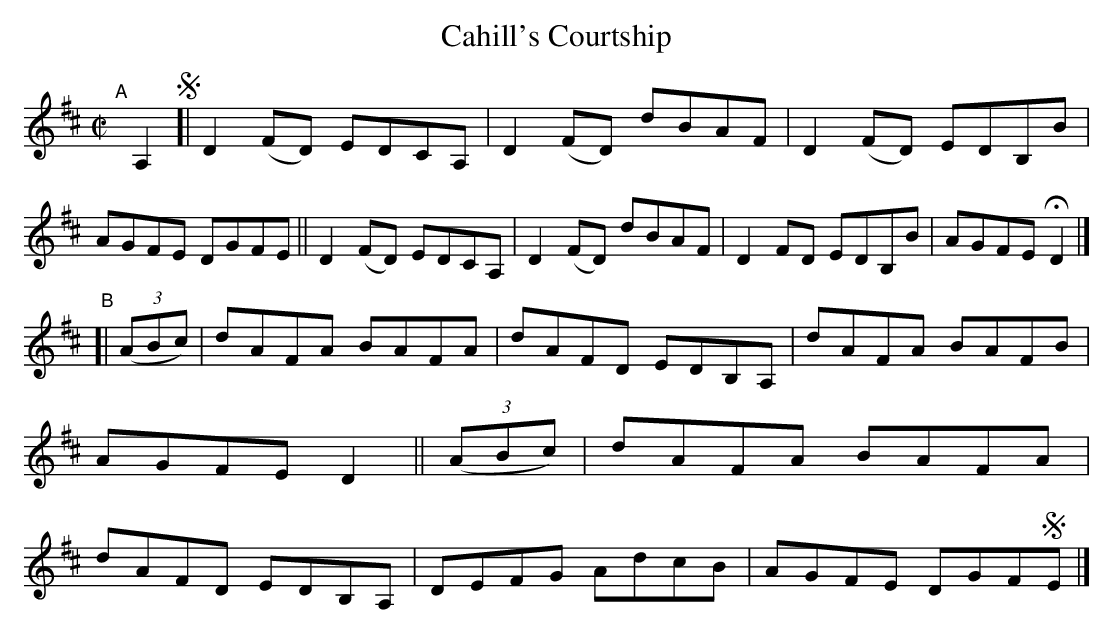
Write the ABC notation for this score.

X:1
T: Cahill's Courtship
M: C|
L: 1/8
K: D
"^A"[|] A,2 !segno!\
[| D2(FD) EDCA, | D2(FD) dBAF | D2(FD) EDB,B | AGFE DGFE \
|| D2(FD) EDCA, | D2(FD) dBAF | D2FD   EDB,B | AGFE HD2 |]
"^B"\
[| (3(ABc) | dAFA BAFA | dAFD EDB,A, | dAFA BAFB | AGFE D2 \
|| (3(ABc) | dAFA BAFA | dAFD EDB,A, | DEFG AdcB | AGFE DGF!segno!E |]
